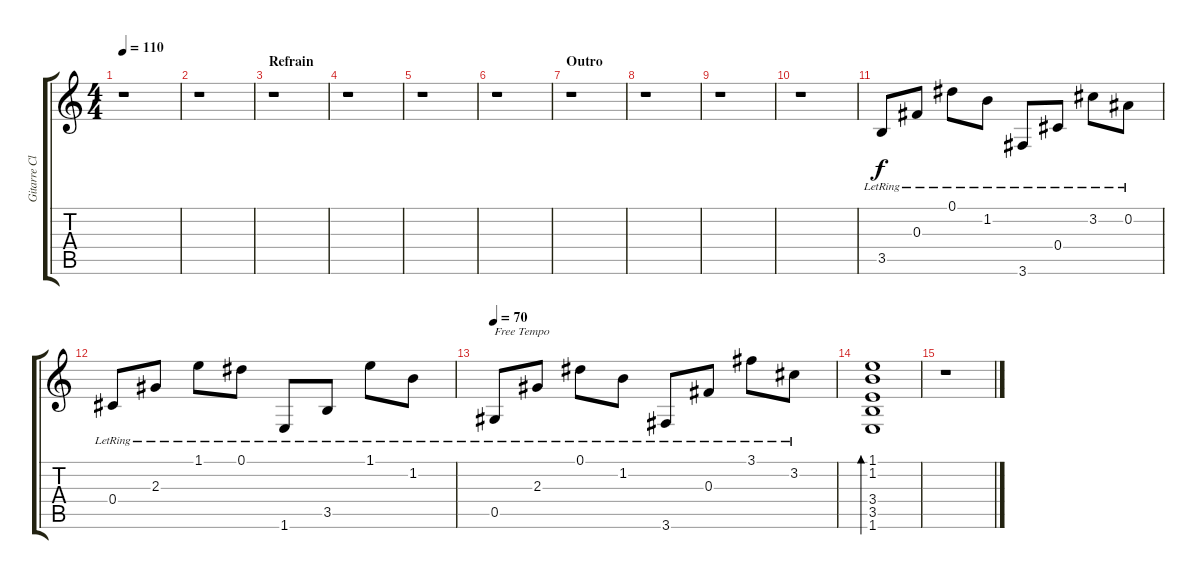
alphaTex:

\track ("Gitarre Clean" "Gitarre Cl") {instrument electricguitarjazz}
\staff {score tabs}
\tuning (Eb4 Bb3 Gb3 Db3 Ab2 Eb2) {hide}
\ts (4 4)
\tempo 110
\clef g2
\ks c
r.1{dy f} |
r.1 |
\section ("" "Refrain")
r.1 |
r.1 |
r.1 |
r.1 |
\section ("" "Outro")
r.1 |
r.1 |
r.1 |
r.1 |
3.5{lr}.8 0.3{lr}.8 0.1{lr}.8 1.2{lr}.8 3.6{lr}.8 0.4{lr}.8 3.2{lr}.8 0.2{lr}.8 |
0.4{lr}.8 2.3{lr}.8 1.1{lr}.8 0.1{lr}.8 1.6{lr}.8 3.5{lr}.8 1.1{lr}.8 1.2{lr}.8 |
\tempo 70
0.5{lr}.8{txt "Free Tempo"} 2.3{lr}.8 0.1{lr}.8 1.2{lr}.8 3.6{lr}.8 0.3{lr}.8 3.1{lr}.8 3.2{lr}.8 |
(1.1 1.2 3.4 3.5 1.6).1{bd 240} |
r.1
